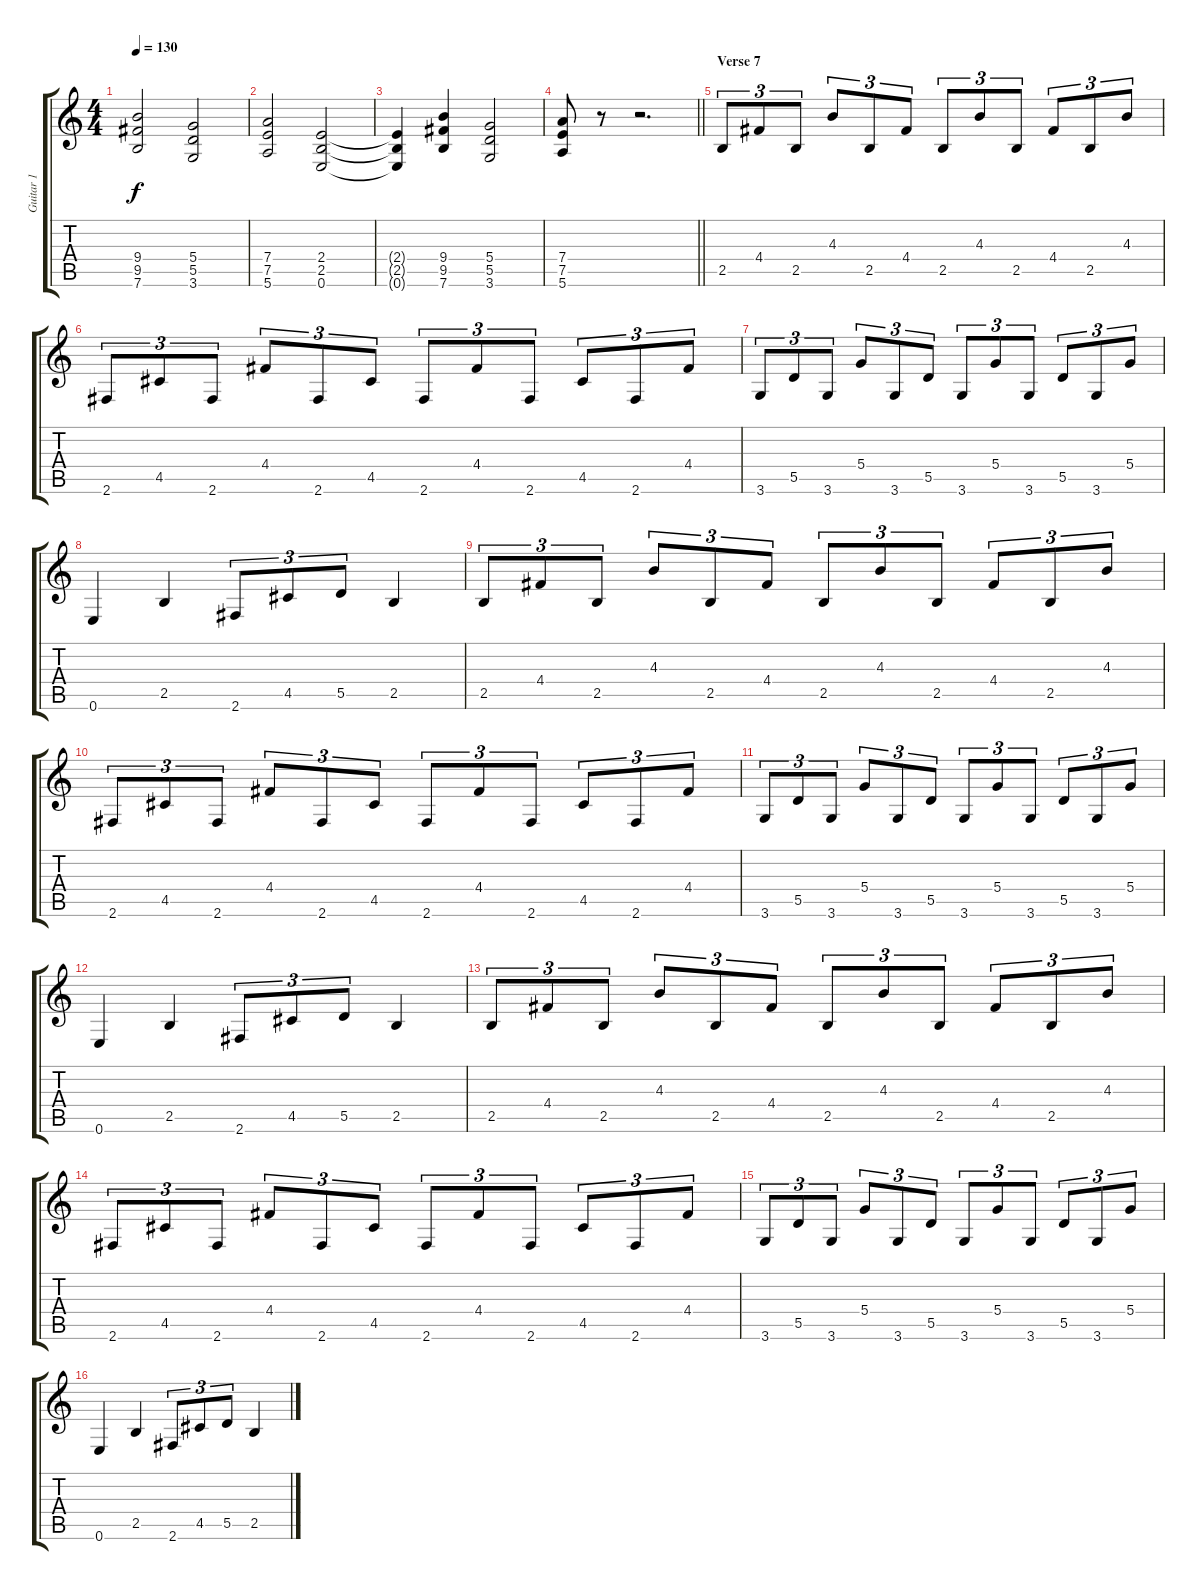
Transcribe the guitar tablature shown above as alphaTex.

\track ("Guitar 1" "Guitar 1") {instrument distortionguitar}
\staff {score tabs}
\tuning (E4 B3 G3 D3 A2 E2) {hide}
\ts (4 4)
\tempo 130
\clef g2
\ks c
(9.4 9.5 7.6).2{dy f} (5.4 5.5 3.6).2 |
(7.4 7.5 5.6).2 (2.4 2.5 0.6).2 |
(2.4{t} 2.5{t} 0.6{t}).4 (9.4 9.5 7.6).4 (5.4 5.5 3.6).2 |
\barLineRight lightlight
(7.4 7.5 5.6).8 r.8 r.2{d} |
\section ("" "Verse 7")
2.5.8{tu (3 2) instrument distortionguitar} 4.4.8{tu (3 2)} 2.5.8{tu (3 2)} 4.3.8{tu (3 2)} 2.5.8{tu (3 2)} 4.4.8{tu (3 2)} 2.5.8{tu (3 2)} 4.3.8{tu (3 2)} 2.5.8{tu (3 2)} 4.4.8{tu (3 2)} 2.5.8{tu (3 2)} 4.3.8{tu (3 2)} |
2.6.8{tu (3 2)} 4.5.8{tu (3 2)} 2.6.8{tu (3 2)} 4.4.8{tu (3 2)} 2.6.8{tu (3 2)} 4.5.8{tu (3 2)} 2.6.8{tu (3 2)} 4.4.8{tu (3 2)} 2.6.8{tu (3 2)} 4.5.8{tu (3 2)} 2.6.8{tu (3 2)} 4.4.8{tu (3 2)} |
3.6.8{tu (3 2)} 5.5.8{tu (3 2)} 3.6.8{tu (3 2)} 5.4.8{tu (3 2)} 3.6.8{tu (3 2)} 5.5.8{tu (3 2)} 3.6.8{tu (3 2)} 5.4.8{tu (3 2)} 3.6.8{tu (3 2)} 5.5.8{tu (3 2)} 3.6.8{tu (3 2)} 5.4.8{tu (3 2)} |
0.6.4 2.5.4 2.6.8{tu (3 2)} 4.5.8{tu (3 2)} 5.5.8{tu (3 2)} 2.5.4 |
2.5.8{tu (3 2) instrument distortionguitar} 4.4.8{tu (3 2)} 2.5.8{tu (3 2)} 4.3.8{tu (3 2)} 2.5.8{tu (3 2)} 4.4.8{tu (3 2)} 2.5.8{tu (3 2)} 4.3.8{tu (3 2)} 2.5.8{tu (3 2)} 4.4.8{tu (3 2)} 2.5.8{tu (3 2)} 4.3.8{tu (3 2)} |
2.6.8{tu (3 2)} 4.5.8{tu (3 2)} 2.6.8{tu (3 2)} 4.4.8{tu (3 2)} 2.6.8{tu (3 2)} 4.5.8{tu (3 2)} 2.6.8{tu (3 2)} 4.4.8{tu (3 2)} 2.6.8{tu (3 2)} 4.5.8{tu (3 2)} 2.6.8{tu (3 2)} 4.4.8{tu (3 2)} |
3.6.8{tu (3 2)} 5.5.8{tu (3 2)} 3.6.8{tu (3 2)} 5.4.8{tu (3 2)} 3.6.8{tu (3 2)} 5.5.8{tu (3 2)} 3.6.8{tu (3 2)} 5.4.8{tu (3 2)} 3.6.8{tu (3 2)} 5.5.8{tu (3 2)} 3.6.8{tu (3 2)} 5.4.8{tu (3 2)} |
0.6.4 2.5.4 2.6.8{tu (3 2)} 4.5.8{tu (3 2)} 5.5.8{tu (3 2)} 2.5.4 |
2.5.8{tu (3 2) instrument distortionguitar} 4.4.8{tu (3 2)} 2.5.8{tu (3 2)} 4.3.8{tu (3 2)} 2.5.8{tu (3 2)} 4.4.8{tu (3 2)} 2.5.8{tu (3 2)} 4.3.8{tu (3 2)} 2.5.8{tu (3 2)} 4.4.8{tu (3 2)} 2.5.8{tu (3 2)} 4.3.8{tu (3 2)} |
2.6.8{tu (3 2)} 4.5.8{tu (3 2)} 2.6.8{tu (3 2)} 4.4.8{tu (3 2)} 2.6.8{tu (3 2)} 4.5.8{tu (3 2)} 2.6.8{tu (3 2)} 4.4.8{tu (3 2)} 2.6.8{tu (3 2)} 4.5.8{tu (3 2)} 2.6.8{tu (3 2)} 4.4.8{tu (3 2)} |
3.6.8{tu (3 2)} 5.5.8{tu (3 2)} 3.6.8{tu (3 2)} 5.4.8{tu (3 2)} 3.6.8{tu (3 2)} 5.5.8{tu (3 2)} 3.6.8{tu (3 2)} 5.4.8{tu (3 2)} 3.6.8{tu (3 2)} 5.5.8{tu (3 2)} 3.6.8{tu (3 2)} 5.4.8{tu (3 2)} |
0.6.4 2.5.4 2.6.8{tu (3 2)} 4.5.8{tu (3 2)} 5.5.8{tu (3 2)} 2.5.4
